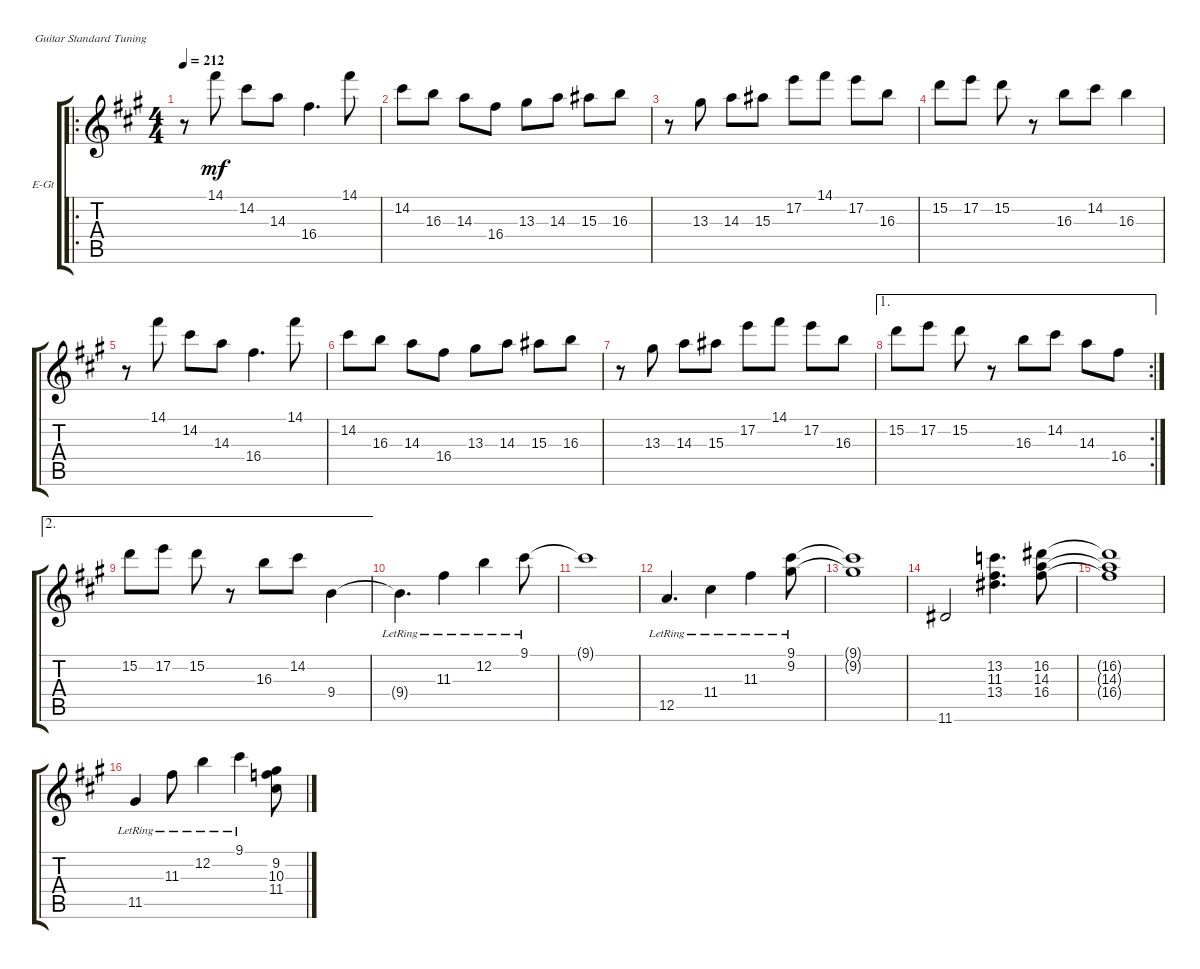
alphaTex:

\defaultSystemsLayout 4
\bracketExtendMode groupsimilarinstruments
\firstSystemTrackNameOrientation horizontal
\otherSystemsTrackNameOrientation horizontal
\track ("Electric Guitar" "E-Gt") {instrument overdrivenguitar}
\staff {score tabs}
\tuning (E4 B3 G3 D3 A2 E2)
\ro
\ts (4 4)
\tempo 212
\clef g2
\ks f#minor
r.8{dy mf} 14.1.8 14.2.8 14.3.8 16.4.4{d} 14.1.8 |
14.2.8 16.3.8 14.3.8 16.4.8 13.3.8 14.3.8 15.3.8 16.3.8 |
r.8 13.3.8 14.3.8 15.3.8 17.2.8 14.1.8 17.2.8 16.3.8 |
15.2.8 17.2.8 15.2.8 r.8 16.3.8 14.2.8 16.3.4 |
r.8 14.1.8 14.2.8 14.3.8 16.4.4{d} 14.1.8 |
14.2.8 16.3.8 14.3.8 16.4.8 13.3.8 14.3.8 15.3.8 16.3.8 |
r.8 13.3.8 14.3.8 15.3.8 17.2.8 14.1.8 17.2.8 16.3.8 |
\ae 1
\rc 2
15.2.8 17.2.8 15.2.8 r.8 16.3.8 14.2.8 14.3.8 16.4.8 |
\ae 2
15.2.8 17.2.8 15.2.8 r.8 16.3.8 14.2.8 9.4.4 |
9.4{lr t}.4{d} 11.3{lr}.4 12.2{lr}.4 9.1{lr}.8 |
9.1{t}.1 |
12.5{lr}.4{d} 11.4{lr}.4 11.3{lr}.4 (9.2{lr} 9.1{lr}).8 |
(9.2{t} 9.1{t}).1 |
11.6.2 (13.4 11.3 13.2).4{d} (16.2 14.3 16.4).8 |
(16.4{t} 14.3{t} 16.2{t}).1 |
11.5{lr}.4 11.3{lr}.8 12.2{lr}.4 9.1{lr}.4 (9.2 10.3 11.4).8
